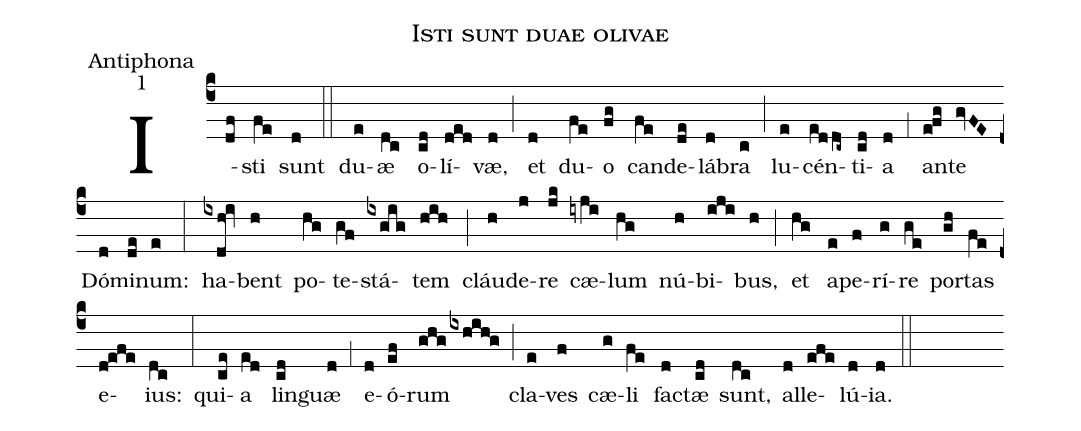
name:Isti sunt duae olivae;
office-part:Antiphona;
mode:1;
%%
(c4) I(df)sti(fe) sunt(d) (::)
du(e)æ(dc) o(cd)lí(ded)væ,(d) (;) et(d) du(fe)o(fg) can(fe)de(de)lá(d)bra(c) (;) lu(e)cén(eddc~)ti(cd)a(d) (,1) an(e!fg)te(gvFE) Dó(d)mi(de)num:(e) (:)
ha(ixdh!iv)bent(h) po(hg)te(gf)stá(ixgig)tem(hih) (;) cláu(h)de(j)re(jk) cæ(iyji)lum(hg) nú(h)bi(iji)bus,(h) (;) et(hg) a(e)pe(f)rí(g)re(ge) por(gh)tas(fe) e(d!efe)ius:(dc) (:)
qui(ce)a(ed) lin(cd)guæ(d) (,1) e(d)ó(ef)rum(ghg/ixhih!g) (;) cla(e)ves(f) cæ(g)li(fe) fa(d)ctæ(cd) sunt,(dc) al(d)le(efe)lú(d)ia.(d) (::)
